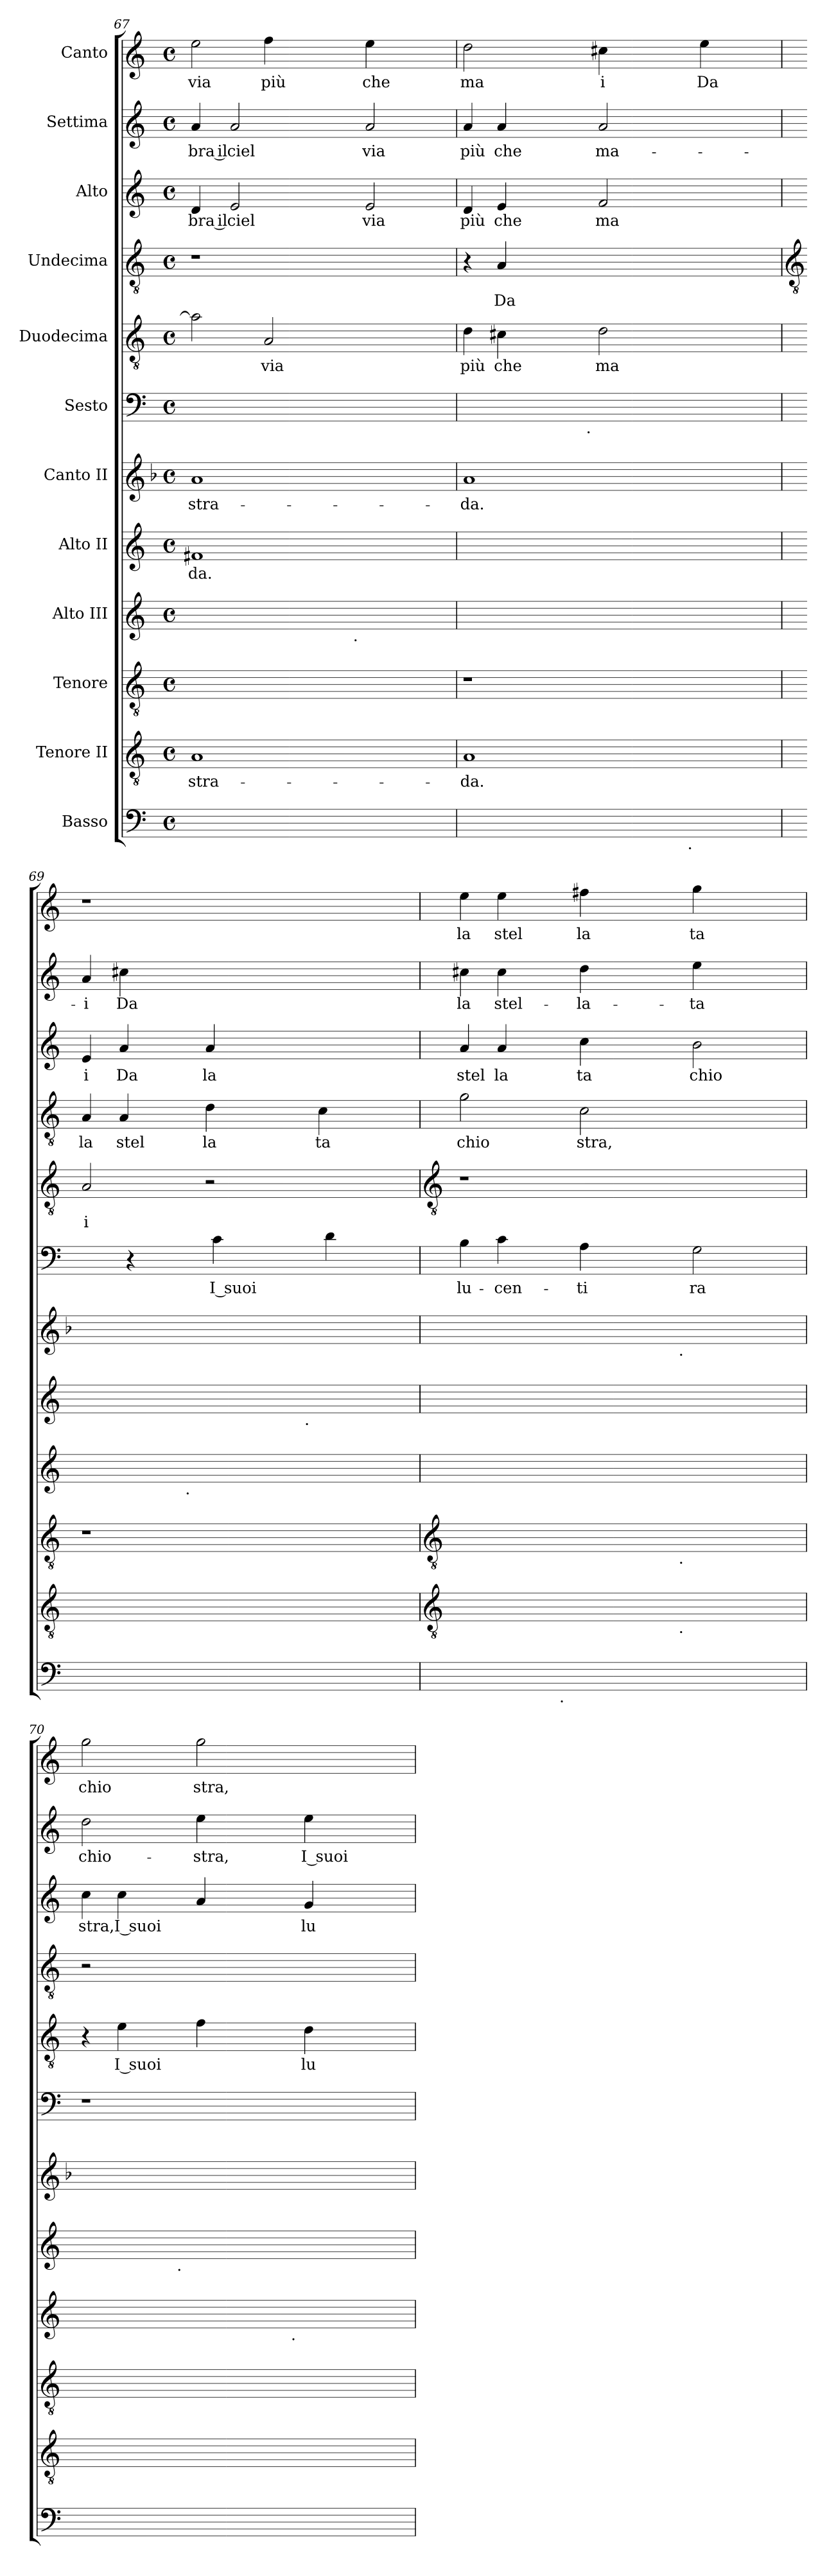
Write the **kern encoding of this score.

**kern	**kern	**text	**kern	**kern	**kern	**text	**kern	**text	**kern	**text	**kern	**text	**kern	**text	**kern	**text	**kern	**text	**kern	**text
*part12	*part11	*part11	*part10	*part9	*part8	*part8	*part7	*part7	*part6	*part6	*part5	*part5	*part4	*part4	*part3	*part3	*part2	*part2	*part1	*part1
*staff12	*staff11	*staff11	*staff10	*staff9	*staff8	*staff8	*staff7	*staff7	*staff6	*staff6	*staff5	*staff5	*staff4	*staff4	*staff3	*staff3	*staff2	*staff2	*staff1	*staff1
*I"Basso	*I"Tenore II	*	*I"Tenore	*I"Alto III	*I"Alto II	*	*I"Canto II	*	*I"Sesto	*	*I"Duodecima	*	*I"Undecima	*	*I"Alto	*	*I"Settima	*	*I"Canto	*
!!LO:LB:g=z
*clefF4	*clefGv2	*	*clefGv2	*clefG2	*clefG2	*	*clefG2	*	*clefF4	*	*clefGv2	*	*clefGv2	*	*clefG2	*	*clefG2	*	*clefG2	*
*k[]	*k[]	*	*k[]	*k[]	*k[]	*	*k[b-]	*	*k[]	*	*k[]	*	*k[]	*	*k[]	*	*k[]	*	*k[]	*
*C:	*C:	*	*C:	*C:	*C:	*	*F:	*	*C:	*	*C:	*	*C:	*	*C:	*	*C:	*	*C:	*
*M4/4	*M4/4	*	*M4/4	*M4/4	*M4/4	*	*M4/4	*	*M4/4	*	*M4/4	*	*M4/4	*	*M4/4	*	*M4/4	*	*M4/4	*
*met(c)	*met(c)	*	*met(c)	*met(c)	*met(c)	*	*met(c)	*	*met(c)	*	*met(c)	*	*met(c)	*	*met(c)	*	*met(c)	*	*met(c)	*
=67A	=67A	=67A	=67A	=67A	=67A	=67A	=67A	=67A	=67A	=67A	=67A	=67A	=67A	=67A	=67A	=67A	=67A	=67A	=67A	=67A
!	!	!LO:LY:b	!	!	!	!LO:LY:b	!	!LO:LY:b	!	!	!	!	!	!	!	!LO:LY:b	!	!LO:LY:b	!	!LO:LY:b
4ryy	1A	stra-	4ryy	4ryy	1f#X	da.	1a	stra-	4ryy	.	2a\]	.	1r	.	4d/	bra il	4a/	-bra il	2ee\	via
!	!	!	!	!	!	!	!	!	!	!	!	!	!	!	!	!LO:LY:b	!	!LO:LY:b	!	!
1ryy	.	.	4ryy	4ryy	.	.	.	.	4ryy	.	.	.	.	.	2e/	ciel	2a/	ciel	.	.
!	!	!	!	!	!	!	!	!	!	!	!	!LO:LY:b	!	!	!	!	!	!	!	!LO:LY:b
.	.	.	4ryy	64ryy	.	.	.	.	2.ryy	.	2A/	via	.	.	.	.	.	.	4ff\	più
.	.	.	.	64ryy	.	.	.	.	.	.	.	.	.	.	.	.	.	.	.	.
.	.	.	.	64ryy	.	.	.	.	.	.	.	.	.	.	.	.	.	.	.	.
.	.	.	.	64ryy	.	.	.	.	.	.	.	.	.	.	.	.	.	.	.	.
.	.	.	.	64ryy	.	.	.	.	.	.	.	.	.	.	.	.	.	.	.	.
.	.	.	.	64ryy	.	.	.	.	.	.	.	.	.	.	.	.	.	.	.	.
.	.	.	.	64ryy	.	.	.	.	.	.	.	.	.	.	.	.	.	.	.	.
.	.	.	.	64ryy	.	.	.	.	.	.	.	.	.	.	.	.	.	.	.	.
.	.	.	.	64ryy	.	.	.	.	.	.	.	.	.	.	.	.	.	.	.	.
.	.	.	.	64ryy	.	.	.	.	.	.	.	.	.	.	.	.	.	.	.	.
.	.	.	.	64ryy	.	.	.	.	.	.	.	.	.	.	.	.	.	.	.	.
.	.	.	.	64ryy	.	.	.	.	.	.	.	.	.	.	.	.	.	.	.	.
.	.	.	.	64ryy	.	.	.	.	.	.	.	.	.	.	.	.	.	.	.	.
.	.	.	.	64ryy	.	.	.	.	.	.	.	.	.	.	.	.	.	.	.	.
!	!	!	!	!LO:TX:b:t=.	!	!	!	!	!	!	!	!	!	!	!	!	!	!	!	!
.	.	.	.	64ryy	.	.	.	.	.	.	.	.	.	.	.	.	.	.	.	.
.	.	.	.	4ryy	.	.	.	.	.	.	.	.	.	.	.	.	.	.	.	.
!	!	!	!	!	!	!	!	!	!	!	!	!	!	!	!	!LO:LY:b	!	!LO:LY:b	!	!LO:LY:b
.	.	.	32ryy	.	.	.	.	.	.	.	.	.	.	.	2e/	via	2a/	via	4ee\	che
.	.	.	4ryy	.	.	.	.	.	.	.	.	.	.	.	.	.	.	.	.	.
.	.	.	.	4ryy	.	.	.	.	.	.	.	.	.	.	.	.	.	.	.	.
.	4ryy	.	.	.	4ryy	.	4ryy	.	.	.	4ryy	.	4ryy	.	.	.	.	.	4ryy	.
.	.	.	8..ryy	.	.	.	.	.	.	.	.	.	.	.	.	.	.	.	.	.
.	.	.	.	64ryy	.	.	.	.	.	.	.	.	.	.	.	.	.	.	.	.
!!LO:LB:g=z
=68A	=68A	=68A	=68A	=68A	=68A	=68A	=68A	=68A	=68A	=68A	=68A	=68A	=68A	=68A	=68A	=68A	=68A	=68A	=68A	=68A
!	!	!LO:LY:b	!	!	!	!	!	!LO:LY:b	!	!	!	!LO:LY:b	!	!	!	!LO:LY:b	!	!LO:LY:b	!	!LO:LY:b
4ryy	1A	-da.	1r	4ryy	4ryy	.	1a	-da.	4ryy	.	4d\	più	4r	.	4d/	più	4a/	più	2dd\	ma
!	!	!	!	!	!	!	!	!	!	!	!	!LO:LY:b	!	!LO:LY:b	!	!LO:LY:b	!	!LO:LY:b	!	!
4ryy	.	.	.	4ryy	2ryy	.	.	.	64ryy	.	4c#X\	che	4A/	Da	4e/	che	4a/	che	.	.
.	.	.	.	.	.	.	.	.	64ryy	.	.	.	.	.	.	.	.	.	.	.
.	.	.	.	.	.	.	.	.	64ryy	.	.	.	.	.	.	.	.	.	.	.
.	.	.	.	.	.	.	.	.	64ryy	.	.	.	.	.	.	.	.	.	.	.
.	.	.	.	.	.	.	.	.	64ryy	.	.	.	.	.	.	.	.	.	.	.
.	.	.	.	.	.	.	.	.	64ryy	.	.	.	.	.	.	.	.	.	.	.
.	.	.	.	.	.	.	.	.	64ryy	.	.	.	.	.	.	.	.	.	.	.
.	.	.	.	.	.	.	.	.	64ryy	.	.	.	.	.	.	.	.	.	.	.
.	.	.	.	.	.	.	.	.	64ryy	.	.	.	.	.	.	.	.	.	.	.
.	.	.	.	.	.	.	.	.	64ryy	.	.	.	.	.	.	.	.	.	.	.
.	.	.	.	.	.	.	.	.	64ryy	.	.	.	.	.	.	.	.	.	.	.
.	.	.	.	.	.	.	.	.	64ryy	.	.	.	.	.	.	.	.	.	.	.
.	.	.	.	.	.	.	.	.	64ryy	.	.	.	.	.	.	.	.	.	.	.
.	.	.	.	.	.	.	.	.	64ryy	.	.	.	.	.	.	.	.	.	.	.
!	!	!	!	!	!	!	!	!	!LO:TX:b:t=.	!	!	!	!	!	!	!	!	!	!	!
.	.	.	.	.	.	.	.	.	64ryy	.	.	.	.	.	.	.	.	.	.	.
.	.	.	.	.	.	.	.	.	4ryy	.	.	.	.	.	.	.	.	.	.	.
!	!	!	!	!	!	!	!	!	!	!	!	!LO:LY:b	!	!	!	!LO:LY:b	!	!LO:LY:b	!	!LO:LY:b
64ryy	.	.	.	64ryy	.	.	.	.	.	.	2d\	ma	2ryy	.	2f/	ma	2a/	ma-	4cc#X\	i
64ryy	.	.	.	4ryy	.	.	.	.	.	.	.	.	.	.	.	.	.	.	.	.
64ryy	.	.	.	.	.	.	.	.	.	.	.	.	.	.	.	.	.	.	.	.
64ryy	.	.	.	.	.	.	.	.	.	.	.	.	.	.	.	.	.	.	.	.
64ryy	.	.	.	.	.	.	.	.	.	.	.	.	.	.	.	.	.	.	.	.
64ryy	.	.	.	.	.	.	.	.	.	.	.	.	.	.	.	.	.	.	.	.
64ryy	.	.	.	.	.	.	.	.	.	.	.	.	.	.	.	.	.	.	.	.
64ryy	.	.	.	.	.	.	.	.	.	.	.	.	.	.	.	.	.	.	.	.
64ryy	.	.	.	.	.	.	.	.	.	.	.	.	.	.	.	.	.	.	.	.
64ryy	.	.	.	.	.	.	.	.	.	.	.	.	.	.	.	.	.	.	.	.
64ryy	.	.	.	.	.	.	.	.	.	.	.	.	.	.	.	.	.	.	.	.
64ryy	.	.	.	.	.	.	.	.	.	.	.	.	.	.	.	.	.	.	.	.
64ryy	.	.	.	.	.	.	.	.	.	.	.	.	.	.	.	.	.	.	.	.
64ryy	.	.	.	.	.	.	.	.	.	.	.	.	.	.	.	.	.	.	.	.
!LO:TX:b:t=.	!	!	!	!	!	!	!	!	!	!	!	!	!	!	!	!	!	!	!	!
64ryy	.	.	.	.	.	.	.	.	.	.	.	.	.	.	.	.	.	.	.	.
4ryy	.	.	.	.	.	.	.	.	4ryy	.	.	.	.	.	.	.	.	.	.	.
!	!	!	!	!	!	!	!	!	!	!	!	!	!	!	!	!	!	!	!	!LO:LY:b
.	.	.	.	.	64%31ryy	.	.	.	.	.	.	.	.	.	.	.	.	.	4ee\	Da
.	.	.	.	4ryy	.	.	.	.	.	.	.	.	.	.	.	.	.	.	.	.
4ryy	.	.	.	.	.	.	.	.	4ryy	.	.	.	.	.	.	.	.	.	.	.
.	8...ryy	.	8...ryy	.	.	.	8...ryy	.	.	.	8...ryy	.	8...ryy	.	8...ryy	.	8...ryy	.	8...ryy	.
.	.	.	.	8..ryy	.	.	.	.	.	.	.	.	.	.	.	.	.	.	.	.
!!LO:LB:g=z
=69A	=69A	=69A	=69A	=69A	=69A	=69A	=69A	=69A	=69A	=69A	=69A	=69A	=69A	=69A	=69A	=69A	=69A	=69A	=69A	=69A
*	*	*	*	*	*	*	*	*	*	*	*	*	*clefGv2	*	*	*	*	*	*	*
!	!	!	!	!	!	!	!	!	!	!	!	!LO:LY:b	!	!LO:LY:b	!	!LO:LY:b	!	!LO:LY:b	!	!
4ryy	4ryy	.	1r	4ryy	4ryy	.	4ryy	.	4ryy	.	2A/	i	4A/	la	4e/	i	4a/	-i	1r	.
!	!	!	!	!	!	!	!	!	!	!	!	!	!	!LO:LY:b	!	!LO:LY:b	!	!LO:LY:b	!	!
4ryy	2ryy	.	.	32ryy	4ryy	.	2ryy	.	64ryy	.	.	.	4A/	stel	4a/	Da	4cc#X\	Da	.	.
.	.	.	.	.	.	.	.	.	4r	.	.	.	.	.	.	.	.	.	.	.
.	.	.	.	32ryy	.	.	.	.	.	.	.	.	.	.	.	.	.	.	.	.
.	.	.	.	32ryy	.	.	.	.	.	.	.	.	.	.	.	.	.	.	.	.
.	.	.	.	32ryy	.	.	.	.	.	.	.	.	.	.	.	.	.	.	.	.
.	.	.	.	32ryy	.	.	.	.	.	.	.	.	.	.	.	.	.	.	.	.
.	.	.	.	32ryy	.	.	.	.	.	.	.	.	.	.	.	.	.	.	.	.
!	!	!	!	!LO:TX:b:t=.	!	!	!	!	!	!	!	!	!	!	!	!	!	!	!	!
.	.	.	.	32ryy	.	.	.	.	.	.	.	.	.	.	.	.	.	.	.	.
.	.	.	.	4ryy	.	.	.	.	.	.	.	.	.	.	.	.	.	.	.	.
!	!	!	!	!	!	!	!	!	!	!	!	!	!	!LO:LY:b	!	!LO:LY:b	!	!	!	!
64ryy	.	.	.	.	64ryy	.	.	.	.	.	2r	.	4d\	la	4a/	la	2ryy	.	.	.
!	!	!	!	!	!	!	!	!	!	!LO:LY:b	!	!	!	!	!	!	!	!	!	!
4ryy	.	.	.	.	64ryy	.	.	.	4c\	I suoi	.	.	.	.	.	.	.	.	.	.
.	.	.	.	.	64ryy	.	.	.	.	.	.	.	.	.	.	.	.	.	.	.
.	.	.	.	.	64ryy	.	.	.	.	.	.	.	.	.	.	.	.	.	.	.
.	.	.	.	.	64ryy	.	.	.	.	.	.	.	.	.	.	.	.	.	.	.
.	.	.	.	.	64ryy	.	.	.	.	.	.	.	.	.	.	.	.	.	.	.
.	.	.	.	.	64ryy	.	.	.	.	.	.	.	.	.	.	.	.	.	.	.
.	.	.	.	.	64ryy	.	.	.	.	.	.	.	.	.	.	.	.	.	.	.
.	.	.	.	.	64ryy	.	.	.	.	.	.	.	.	.	.	.	.	.	.	.
.	.	.	.	.	64ryy	.	.	.	.	.	.	.	.	.	.	.	.	.	.	.
.	.	.	.	.	64ryy	.	.	.	.	.	.	.	.	.	.	.	.	.	.	.
.	.	.	.	.	64ryy	.	.	.	.	.	.	.	.	.	.	.	.	.	.	.
.	.	.	.	.	64ryy	.	.	.	.	.	.	.	.	.	.	.	.	.	.	.
.	.	.	.	.	64ryy	.	.	.	.	.	.	.	.	.	.	.	.	.	.	.
!	!	!	!	!	!LO:TX:b:t=.	!	!	!	!	!	!	!	!	!	!	!	!	!	!	!
.	.	.	.	4ryy	64ryy	.	.	.	.	.	.	.	.	.	.	.	.	.	.	.
.	.	.	.	.	4ryy	.	.	.	.	.	.	.	.	.	.	.	.	.	.	.
!	!	!	!	!	!	!	!	!	!	!	!	!	!	!LO:LY:b	!	!	!	!	!	!
.	64%31ryy	.	.	.	.	.	64%31ryy	.	.	.	.	.	4c\	ta	64%31ryy	.	.	.	.	.
4ryy	.	.	.	.	.	.	.	.	4d\	.	.	.	.	.	.	.	.	.	.	.
.	.	.	.	4ryy	.	.	.	.	.	.	.	.	.	.	.	.	.	.	.	.
.	.	.	.	.	4ryy	.	.	.	.	.	.	.	.	.	.	.	.	.	.	.
.	.	.	8...ryy	.	.	.	.	.	.	.	8...ryy	.	8...ryy	.	.	.	8...ryy	.	8...ryy	.
8..ryy	.	.	.	.	.	.	.	.	8..ryy	.	.	.	.	.	.	.	.	.	.	.
.	.	.	.	64ryy	.	.	.	.	.	.	.	.	.	.	.	.	.	.	.	.
!!LO:LB:g=z
=70	=70	=70	=70	=70	=70	=70	=70	=70	=70	=70	=70	=70	=70	=70	=70	=70	=70	=70	=70	=70
*	*clefGv2	*	*clefGv2	*	*	*	*	*	*	*	*clefGv2	*	*	*	*	*	*	*	*	*
!	!	!	!	!	!	!	!	!	!	!LO:LY:b	!	!	!	!LO:LY:b	!	!LO:LY:b	!	!LO:LY:b	!	!LO:LY:b
4ryy	4ryy	.	4ryy	4ryy	4ryy	.	4ryy	.	4B\	lu-	1r	.	2g\	chio	4a/	stel	4cc#X\	la	4ee\	la
!	!	!	!	!	!	!	!	!	!	!LO:LY:b	!	!	!	!	!	!LO:LY:b	!	!LO:LY:b	!	!LO:LY:b
32ryy	4ryy	.	4ryy	32ryy	4ryy	.	4ryy	.	4c\	-cen-	.	.	.	.	4a/	la	4cc#\	stel-	4ee\	stel
32ryy	.	.	.	4ryy	.	.	.	.	.	.	.	.	.	.	.	.	.	.	.	.
32ryy	.	.	.	.	.	.	.	.	.	.	.	.	.	.	.	.	.	.	.	.
32ryy	.	.	.	.	.	.	.	.	.	.	.	.	.	.	.	.	.	.	.	.
32ryy	.	.	.	.	.	.	.	.	.	.	.	.	.	.	.	.	.	.	.	.
32ryy	.	.	.	.	.	.	.	.	.	.	.	.	.	.	.	.	.	.	.	.
!LO:TX:b:t=.	!	!	!	!	!	!	!	!	!	!	!	!	!	!	!	!	!	!	!	!
32ryy	.	.	.	.	.	.	.	.	.	.	.	.	.	.	.	.	.	.	.	.
4ryy	.	.	.	.	.	.	.	.	.	.	.	.	.	.	.	.	.	.	.	.
!	!	!	!	!	!	!	!	!	!	!LO:LY:b	!	!	!	!LO:LY:b	!	!LO:LY:b	!	!LO:LY:b	!	!LO:LY:b
.	64ryy	.	64ryy	.	64ryy	.	64ryy	.	4A\	-ti	.	.	2c\	stra,	4cc\	ta	4dd\	-la-	4ff#X\	la
.	64ryy	.	64ryy	.	4ryy	.	64ryy	.	.	.	.	.	.	.	.	.	.	.	.	.
.	64ryy	.	64ryy	2ryy	.	.	64ryy	.	.	.	.	.	.	.	.	.	.	.	.	.
.	64ryy	.	64ryy	.	.	.	64ryy	.	.	.	.	.	.	.	.	.	.	.	.	.
.	64ryy	.	64ryy	.	.	.	64ryy	.	.	.	.	.	.	.	.	.	.	.	.	.
.	64ryy	.	64ryy	.	.	.	64ryy	.	.	.	.	.	.	.	.	.	.	.	.	.
.	64ryy	.	64ryy	.	.	.	64ryy	.	.	.	.	.	.	.	.	.	.	.	.	.
.	64ryy	.	64ryy	.	.	.	64ryy	.	.	.	.	.	.	.	.	.	.	.	.	.
.	64ryy	.	64ryy	.	.	.	64ryy	.	.	.	.	.	.	.	.	.	.	.	.	.
.	64ryy	.	64ryy	.	.	.	64ryy	.	.	.	.	.	.	.	.	.	.	.	.	.
.	64ryy	.	64ryy	.	.	.	64ryy	.	.	.	.	.	.	.	.	.	.	.	.	.
.	64ryy	.	64ryy	.	.	.	64ryy	.	.	.	.	.	.	.	.	.	.	.	.	.
.	64ryy	.	64ryy	.	.	.	64ryy	.	.	.	.	.	.	.	.	.	.	.	.	.
.	64ryy	.	64ryy	.	.	.	64ryy	.	.	.	.	.	.	.	.	.	.	.	.	.
!	!	!	!	!	!	!	!LO:TX:b:t=.	!	!	!	!	!	!	!	!	!	!	!	!	!
!	!	!	!LO:TX:b:t=.	!	!	!	!	!	!	!	!	!	!	!	!	!	!	!	!	!
!	!LO:TX:b:t=.	!	!	!	!	!	!	!	!	!	!	!	!	!	!	!	!	!	!	!
4ryy	64ryy	.	64ryy	.	.	.	64ryy	.	.	.	.	.	.	.	.	.	.	.	.	.
.	4ryy	.	4ryy	.	.	.	4ryy	.	.	.	.	.	.	.	.	.	.	.	.	.
!	!	!	!	!	!	!	!	!	!	!LO:LY:b	!	!	!	!	!	!LO:LY:b	!	!LO:LY:b	!	!LO:LY:b
.	.	.	.	.	.	.	.	.	2G\	ra-	.	.	.	.	2b\	chio	4ee\	-ta	4gg\	ta
.	.	.	.	.	4ryy	.	.	.	.	.	.	.	.	.	.	.	.	.	.	.
4ryy	.	.	.	.	.	.	.	.	.	.	.	.	.	.	.	.	.	.	.	.
.	4ryy	.	4ryy	.	.	.	4ryy	.	.	.	.	.	.	.	.	.	.	.	.	.
.	.	.	.	.	.	.	.	.	.	.	4ryy	.	4ryy	.	.	.	4ryy	.	4ryy	.
.	.	.	.	.	8...ryy	.	.	.	.	.	.	.	.	.	.	.	.	.	.	.
.	.	.	.	8..ryy	.	.	.	.	.	.	.	.	.	.	.	.	.	.	.	.
32ryy	.	.	.	.	.	.	.	.	.	.	.	.	.	.	.	.	.	.	.	.
.	64ryy	.	64ryy	.	.	.	64ryy	.	.	.	.	.	.	.	.	.	.	.	.	.
!!LO:LB:g=z
=70A	=70A	=70A	=70A	=70A	=70A	=70A	=70A	=70A	=70A	=70A	=70A	=70A	=70A	=70A	=70A	=70A	=70A	=70A	=70A	=70A
!	!	!	!	!	!	!	!	!	!	!	!	!	!	!	!	!LO:LY:b	!	!LO:LY:b	!	!LO:LY:b
4ryy	4ryy	.	4ryy	4ryy	4ryy	.	4ryy	.	1r	.	4r	.	2r	.	4cc\	stra,	2dd\	chio-	2gg\	chio
!	!	!	!	!	!	!	!	!	!	!	!	!LO:LY:b	!	!	!	!LO:LY:b	!	!	!	!
32ryy	4ryy	.	4ryy	4ryy	32ryy	.	4ryy	.	.	.	4e\	I suoi	.	.	4cc\	I suoi	.	.	.	.
4ryy	.	.	.	.	32ryy	.	.	.	.	.	.	.	.	.	.	.	.	.	.	.
.	.	.	.	.	32ryy	.	.	.	.	.	.	.	.	.	.	.	.	.	.	.
.	.	.	.	.	32ryy	.	.	.	.	.	.	.	.	.	.	.	.	.	.	.
.	.	.	.	.	32ryy	.	.	.	.	.	.	.	.	.	.	.	.	.	.	.
.	.	.	.	.	32ryy	.	.	.	.	.	.	.	.	.	.	.	.	.	.	.
!	!	!	!	!	!LO:TX:b:t=.	!	!	!	!	!	!	!	!	!	!	!	!	!	!	!
.	.	.	.	.	32ryy	.	.	.	.	.	.	.	.	.	.	.	.	.	.	.
.	.	.	.	.	4ryy	.	.	.	.	.	.	.	.	.	.	.	.	.	.	.
!	!	!	!	!	!	!	!	!	!	!	!	!	!	!	!	!	!	!LO:LY:b	!	!LO:LY:b
.	64ryy	.	64ryy	64ryy	.	.	64ryy	.	.	.	4f\	.	4ryy	.	4a/	.	4ee\	-stra,	2gg\	stra,
.	4ryy	.	4ryy	64ryy	.	.	4ryy	.	.	.	.	.	.	.	.	.	.	.	.	.
2ryy	.	.	.	64ryy	.	.	.	.	.	.	.	.	.	.	.	.	.	.	.	.
.	.	.	.	64ryy	.	.	.	.	.	.	.	.	.	.	.	.	.	.	.	.
.	.	.	.	64ryy	.	.	.	.	.	.	.	.	.	.	.	.	.	.	.	.
.	.	.	.	64ryy	.	.	.	.	.	.	.	.	.	.	.	.	.	.	.	.
.	.	.	.	64ryy	.	.	.	.	.	.	.	.	.	.	.	.	.	.	.	.
.	.	.	.	64ryy	.	.	.	.	.	.	.	.	.	.	.	.	.	.	.	.
.	.	.	.	64ryy	.	.	.	.	.	.	.	.	.	.	.	.	.	.	.	.
.	.	.	.	64ryy	.	.	.	.	.	.	.	.	.	.	.	.	.	.	.	.
.	.	.	.	64ryy	.	.	.	.	.	.	.	.	.	.	.	.	.	.	.	.
.	.	.	.	64ryy	.	.	.	.	.	.	.	.	.	.	.	.	.	.	.	.
.	.	.	.	64ryy	.	.	.	.	.	.	.	.	.	.	.	.	.	.	.	.
.	.	.	.	64ryy	.	.	.	.	.	.	.	.	.	.	.	.	.	.	.	.
!	!	!	!	!LO:TX:b:t=.	!	!	!	!	!	!	!	!	!	!	!	!	!	!	!	!
.	.	.	.	64ryy	4ryy	.	.	.	.	.	.	.	.	.	.	.	.	.	.	.
.	.	.	.	4ryy	.	.	.	.	.	.	.	.	.	.	.	.	.	.	.	.
!	!	!	!	!	!	!	!	!	!	!	!	!LO:LY:b	!	!	!	!LO:LY:b	!	!LO:LY:b	!	!
.	.	.	.	.	.	.	.	.	.	.	4d\	lu	4ryy	.	4g/	lu	4ee\	I suoi	.	.
.	4ryy	.	4ryy	.	.	.	4ryy	.	.	.	.	.	.	.	.	.	.	.	.	.
.	.	.	.	.	4ryy	.	.	.	.	.	.	.	.	.	.	.	.	.	.	.
.	.	.	.	4ryy	.	.	.	.	.	.	.	.	.	.	.	.	.	.	.	.
.	.	.	.	.	.	.	.	.	8...ryy	.	8...ryy	.	8...ryy	.	8...ryy	.	8...ryy	.	8...ryy	.
.	8..ryy	.	8..ryy	.	.	.	8..ryy	.	.	.	.	.	.	.	.	.	.	.	.	.
8ryy	.	.	.	.	.	.	.	.	.	.	.	.	.	.	.	.	.	.	.	.
16ryy	.	.	.	.	.	.	.	.	.	.	.	.	.	.	.	.	.	.	.	.
64ryy	.	.	.	.	64ryy	.	.	.	.	.	.	.	.	.	.	.	.	.	.	.
=	=	=	=	=	=	=	=	=	=	=	=	=	=	=	=	=	=	=	=	=
*-	*-	*-	*-	*-	*-	*-	*-	*-	*-	*-	*-	*-	*-	*-	*-	*-	*-	*-	*-	*-
